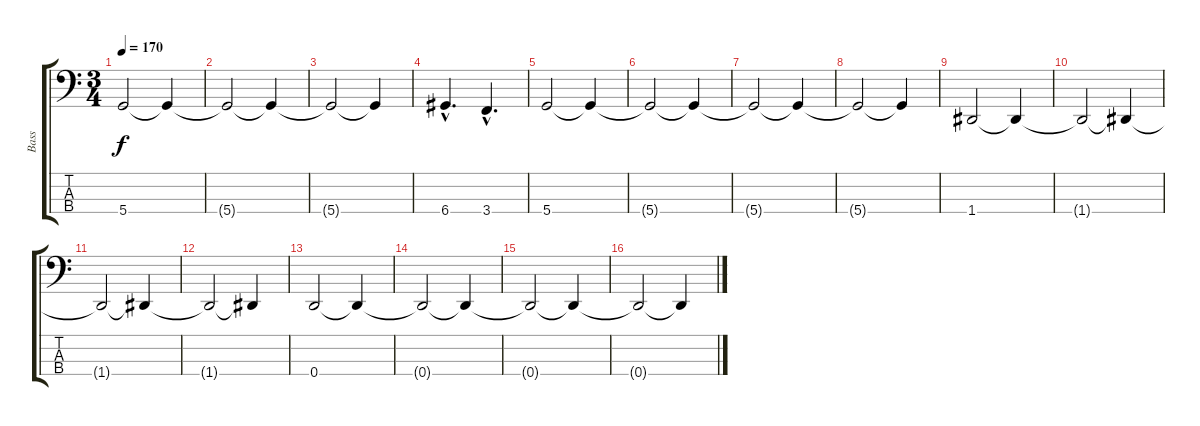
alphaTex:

\track ("Bass" "Bass") {instrument electricbasspick}
\staff {score tabs}
\tuning (F2 C2 G1 D1) {hide}
\ts (3 4)
\tempo 170
\clef f4
\ks c
5.4.2{dy f} 5.4{t}.4 |
5.4{t}.2 5.4{t}.4 |
5.4{t}.2 5.4{t}.4 |
6.4{hac}.4{d} 3.4{hac}.4{d} |
5.4.2 5.4{t}.4 |
5.4{t}.2 5.4{t}.4 |
5.4{t}.2 5.4{t}.4 |
5.4{t}.2 5.4{t}.4 |
1.4.2 1.4{t}.4 |
1.4{t}.2 1.4{t}.4 |
1.4{t}.2 1.4{t}.4 |
1.4{t}.2 1.4{t}.4 |
0.4.2 0.4{t}.4 |
0.4{t}.2 0.4{t}.4 |
0.4{t}.2 0.4{t}.4 |
0.4{t}.2 0.4{t}.4
